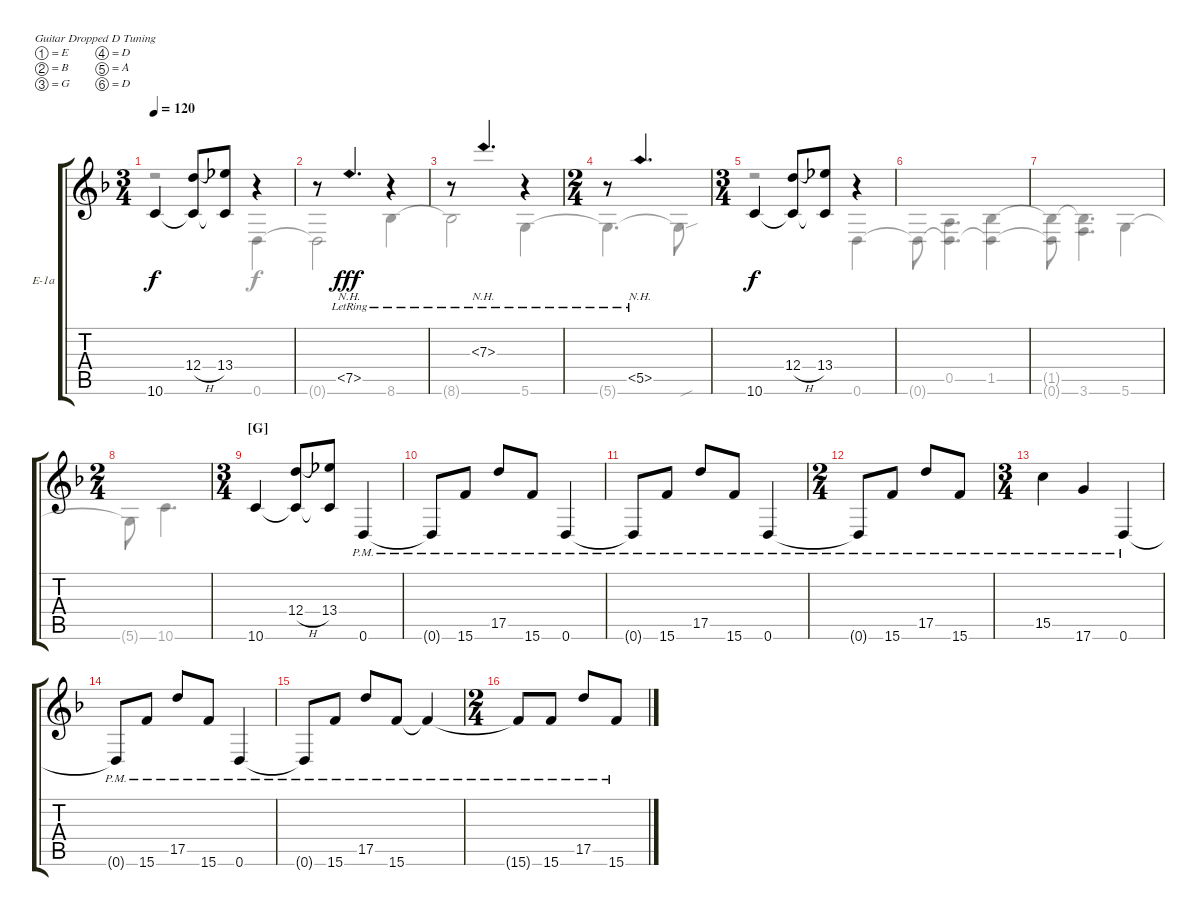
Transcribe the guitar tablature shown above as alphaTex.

\defaultSystemsLayout 4
\bracketExtendMode groupsimilarinstruments
\firstSystemTrackNameOrientation horizontal
\otherSystemsTrackNameOrientation horizontal
\track ("Effect 1a" "E-1a") {instrument electricguitarclean}
\staff {score tabs}
\tuning (E4 B3 G3 D3 A2 D2)
\voice
\ts (3 4)
\tempo 120
\clef g2
\ks f
10.6.4{dy f} (10.6{t} 12.4{h}).8 (10.6{t} 13.4).8 r.4 |
r.8 7.5{nh lr}.4{d dy fff} r.4 |
r.8 7.3{nh lr}.4{d} r.4 |
\ts (2 4)
r.8 5.5{nh lr}.4{d} |
\ts (3 4)
10.6.4{dy f} (10.6{t} 12.4{h}).8 (10.6{t} 13.4).8 r.4 |
|
|
\ts (2 4)
|
\ts (3 4)
\section ("G" "")
10.6.4 (12.4{h} 10.6{t}).8 (13.4 10.6{t}).8 0.6{pm}.4 |
0.6{pm t}.8 15.6{pm}.8 17.5{pm}.8 15.6{pm}.8 0.6{pm}.4 |
0.6{pm t}.8 15.6{pm}.8 17.5{pm}.8 15.6{pm}.8 0.6{pm}.4 |
\ts (2 4)
0.6{pm t}.8 15.6{pm}.8 17.5{pm}.8 15.6{pm}.8 |
\ts (3 4)
15.5{pm}.4 17.6{pm}.4 0.6{pm}.4 |
0.6{pm t}.8 15.6{pm}.8 17.5{pm}.8 15.6{pm}.8 0.6{pm}.4 |
0.6{pm t}.8 15.6{pm}.8 17.5{pm}.8 15.6{pm}.8 15.6{pm t}.4 |
\ts (2 4)
15.6{pm t}.8 15.6{pm}.8 17.5{pm}.8 15.6{pm}.8
\voice
\clef g2
\ottava regular
\simile none
\ks f
r.2{dy f} 0.6.4 |
0.6{t}.2 8.6.4 |
8.6{t}.2 5.6.4 |
5.6{t}.4{d} 5.6{sou t}.8 |
r.2 0.6.4 |
0.6{t}.8 (0.5 0.6{t}).4{d} (1.5 0.6{t}).4 |
(1.5{t} 0.6{t}).8 (3.6 1.5{t}).4{d} 5.6.4 |
5.6{t}.8 10.6.4{d} |
|
|
|
|
|
|
|
